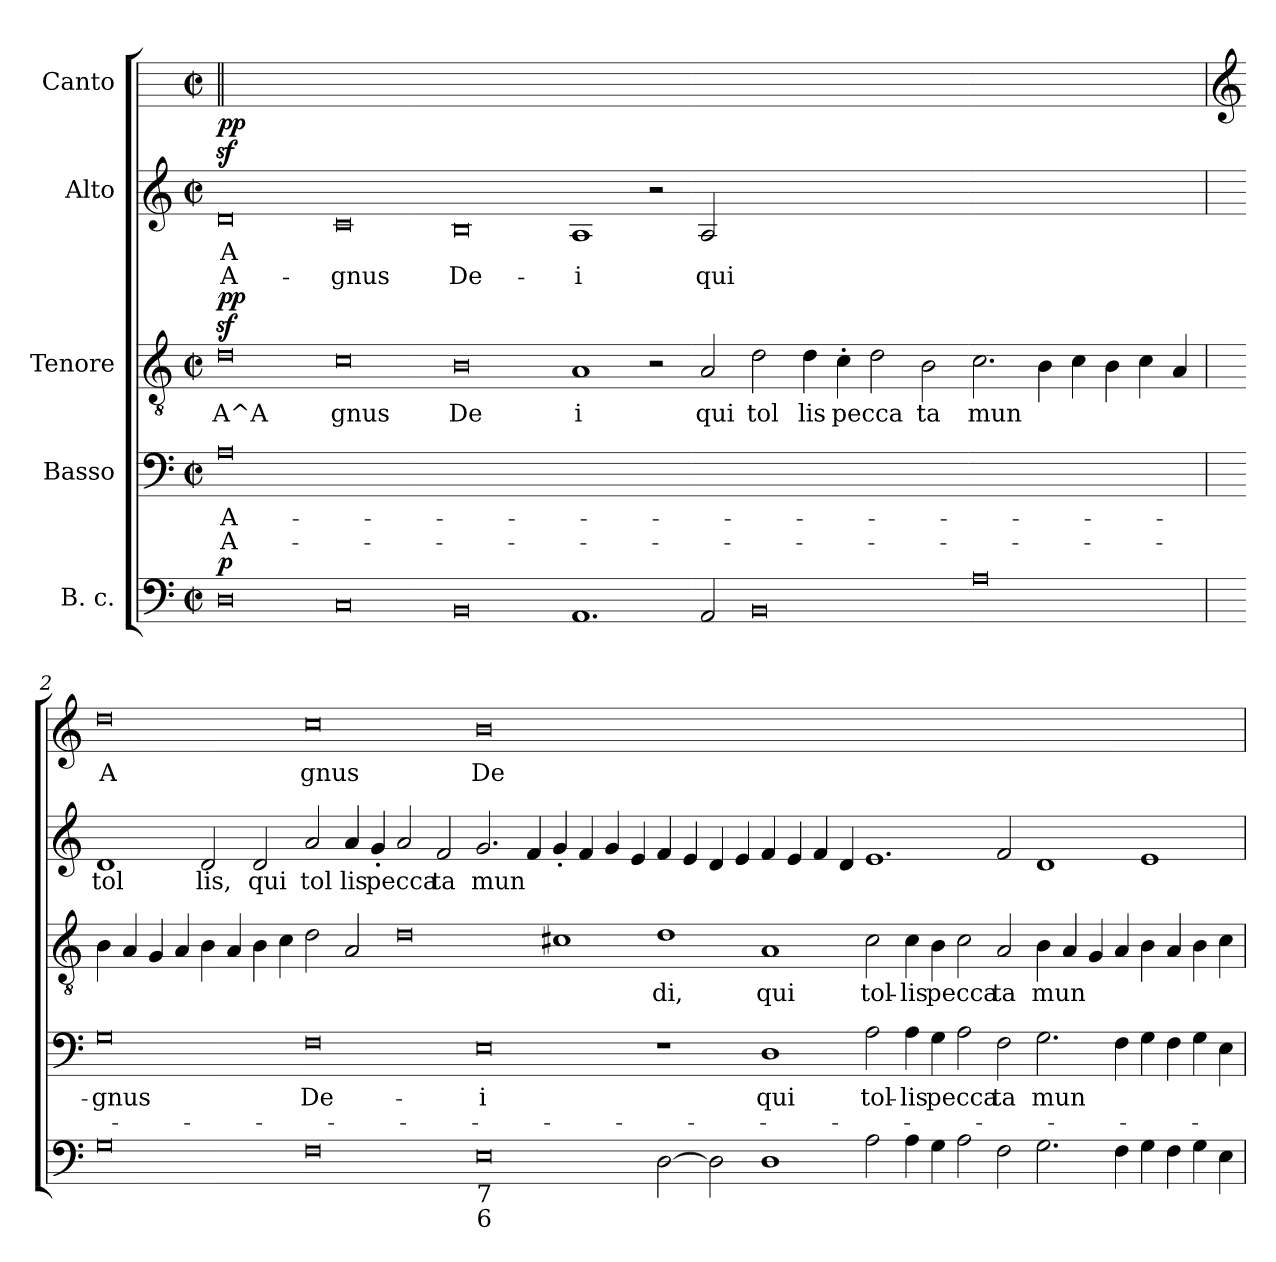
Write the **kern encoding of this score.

**kern	**dynam	**kern	**text	**text	**kern	**text	**dynam	**kern	**text	**text	**dynam	**kern	**text
*part5	*part5	*part4	*part4	*part4	*part3	*part3	*part3	*part2	*part2	*part2	*part2	*part1	*part1
*staff5	*staff5	*staff4	*staff4	*staff4	*staff3	*staff3	*staff3	*staff2	*staff2	*staff2	*staff2	*staff1	*staff1
*I"B. c.	*	*I"Basso	*	*	*I"Tenore	*	*	*I"Alto	*	*	*	*I"Canto	*
!!LO:PB:g=z
*stria5	*	*stria5	*	*	*stria5	*	*	*stria5	*	*	*	*stria5	*
*clefF4	*	*clefF4	*	*	*clefGv2	*	*	*clefG2	*	*	*	*	*
*k[]	*	*k[]	*	*	*k[]	*	*	*k[]	*	*	*	*k[]	*
*C:	*	*C:	*	*	*C:	*	*	*C:	*	*	*	*C:	*
*M2/2	*	*M2/2	*	*	*M2/2	*	*	*M2/2	*	*	*	*M2/2	*
*met(c|)	*	*met(c|)	*	*	*met(c|)	*	*	*met(c|)	*	*	*	*met(c|)	*
=1	=1	=1	=1	=1	=1	=1	=1	=1	=1	=1	=1	=1	=1
!	!LO:DY:a	!	!LO:LY:b:cj	!LO:LY:b:cj	!	!LO:LY:b:rj	!LO:DY:b	!	!LO:LY:b:rj	!LO:LY:b:rj	!	!	!
!	!	!	!	!	!	!	!LO:DY:n=1:a	!	!	!	!LO:DY:a	!	!
0D	p	0A	A-	-A-	0dz<	A^A	p p	0dz>	A	A-	pp	000.r	.
!	!	!	!	!	!	!LO:LY:b:rj	!	!	!LO:LY:b:rj	!LO:LY:b:rj	!	!	!
0C	.	000ryy	.	.	0c	gnus	.	0c	-	gnus	.	.	.
!	!	!	!	!	!	!LO:LY:b:rj	!	!	!LO:LY:b:rj	!LO:LY:b:rj	!	!	!
0BB	.	.	.	.	0B	De	.	0B	.	De-	.	.	.
!	!	!	!	!	!	!LO:LY:b:rj	!	!	!LO:LY:b:rj	!LO:LY:b:rj	!	!	!
1.AA	.	.	.	.	1A	i	.	1A	-	i	.	.	.
.	.	.	.	.	2r	.	.	2r	.	.	.	.	.
!	!	!	!	!	!	!LO:LY:b:rj	!	!	!LO:LY:b:rj	!LO:LY:b:rj	!	!	!
2AA/	.	.	.	.	2A/	qui	.	2A/	.	qui	.	.	.
!	!	!	!	!	!	!LO:LY:b:rj	!	!	!	!	!	!	!
0BB	.	.	.	.	2d\	tol	.	00ryy	.	.	.	.	.
!	!	!	!	!	!	!LO:LY:b:rj	!	!	!	!	!	!	!
.	.	.	.	.	4d\	lis	.	.	.	.	.	.	.
!	!	!	!	!	!	!LO:LY:b:rj	!	!	!	!	!	!	!
.	.	.	.	.	4c'<\	pecca	.	.	.	.	.	.	.
!	!	!	!	!	!	!LO:LY:b:rj	!	!	!	!	!	!	!
.	.	.	.	.	2d\	.	.	.	.	.	.	.	.
!	!	!	!	!	!	!LO:LY:b:rj	!	!	!	!	!	!	!
.	.	.	.	.	2B\	ta	.	.	.	.	.	.	.
!	!	!	!	!	!	!LO:LY:b:rj	!	!	!	!	!	!	!
0A	.	0ryy	.	.	2.c\	mun	.	.	.	.	.	.	.
!	!	!	!	!	!	!LO:LY:b:rj	!	!	!	!	!	!	!
.	.	.	.	.	4B\	.	.	.	.	.	.	.	.
!	!	!	!	!	!	!LO:LY:b:rj	!	!	!	!	!	!	!
.	.	.	.	.	4c\	.	.	.	.	.	.	.	.
!	!	!	!	!	!	!LO:LY:b:rj	!	!	!	!	!	!	!
.	.	.	.	.	4B\	.	.	.	.	.	.	.	.
!	!	!	!	!	!	!LO:LY:b:rj	!	!	!	!	!	!	!
.	.	.	.	.	4c\	.	.	.	.	.	.	.	.
!	!	!	!	!	!	!LO:LY:b:rj	!	!	!	!	!	!	!
.	.	.	.	.	4A/	.	.	.	.	.	.	.	.
!!LO:LB:g=z
=2	=2	=2	=2	=2	=2	=2	=2	=2	=2	=2	=2	=2	=2
*	*	*	*	*	*	*	*	*	*	*	*	*clefG2	*
!	!	!	!LO:LY:b:cj	!	!	!LO:LY:b:rj	!	!	!LO:LY:b:rj	!	!	!	!LO:LY:b:cj
0G	.	0G	-gnus	.	4B\	.	.	1d	tol	.	.	0dd	A
!	!	!	!	!	!	!LO:LY:b:rj	!	!	!	!	!	!	!
.	.	.	.	.	4A/	.	.	.	.	.	.	.	.
!	!	!	!	!	!	!LO:LY:b:rj	!	!	!	!	!	!	!
.	.	.	.	.	4G/	.	.	.	.	.	.	.	.
!	!	!	!	!	!	!LO:LY:b:rj	!	!	!	!	!	!	!
.	.	.	.	.	4A/	.	.	.	.	.	.	.	.
!	!	!	!	!	!	!LO:LY:b:rj	!	!	!LO:LY:b:rj	!	!	!	!
.	.	.	.	.	4B\	.	.	2d/	lis,	.	.	.	.
!	!	!	!	!	!	!LO:LY:b:rj	!	!	!	!	!	!	!
.	.	.	.	.	4A/	.	.	.	.	.	.	.	.
!	!	!	!	!	!	!LO:LY:b:rj	!	!	!LO:LY:b:rj	!	!	!	!
.	.	.	.	.	4B\	.	.	2d/	qui	.	.	.	.
!	!	!	!	!	!	!LO:LY:b:rj	!	!	!	!	!	!	!
.	.	.	.	.	4c\	.	.	.	.	.	.	.	.
!	!	!	!LO:LY:b:cj	!	!	!LO:LY:b:rj	!	!	!LO:LY:b:rj	!	!	!	!LO:LY:b:cj
0F	.	0F	De-	.	2d\	.	.	2a/	tol	.	.	0cc	gnus
!	!	!	!	!	!	!LO:LY:b:rj	!	!	!LO:LY:b:rj	!	!	!	!
.	.	.	.	.	2A/	.	.	4a/	lis	.	.	.	.
!	!	!	!	!	!	!	!	!	!LO:LY:b:rj	!	!	!	!
.	.	.	.	.	.	.	.	4g'>/	pecca	.	.	.	.
!	!	!	!	!	!	!LO:LY:b:rj	!	!	!LO:LY:b:rj	!	!	!	!
.	.	.	.	.	0d	.	.	2a/	.	.	.	.	.
!	!	!	!	!	!	!	!	!	!LO:LY:b:rj	!	!	!	!
.	.	.	.	.	.	.	.	2f/	ta	.	.	.	.
!LO:TX:b:t=7	!	!	!	!	!	!	!	!	!	!	!	!	!
!LO:TX:b:t=6	!	!	!	!	!	!	!	!	!	!	!	!	!
!	!	!	!LO:LY:b:cj	!	!	!	!	!	!LO:LY:b:rj	!	!	!	!LO:LY:b:cj
0E	.	0E	-i	.	.	.	.	2.g/	mun	.	.	0b	De
!	!	!	!	!	!	!	!	!	!LO:LY:b:rj	!	!	!	!
.	.	.	.	.	.	.	.	4f/	.	.	.	.	.
!	!	!	!	!	!	!LO:LY:b:rj	!	!	!LO:LY:b:rj	!	!	!	!
.	.	.	.	.	1c#X	.	.	4g'>/	.	.	.	.	.
!	!	!	!	!	!	!	!	!	!LO:LY:b:rj	!	!	!	!
.	.	.	.	.	.	.	.	4f/	.	.	.	.	.
!	!	!	!	!	!	!	!	!	!LO:LY:b:rj	!	!	!	!
.	.	.	.	.	.	.	.	4g/	.	.	.	.	.
!	!	!	!	!	!	!	!	!	!LO:LY:b:rj	!	!	!	!
.	.	.	.	.	.	.	.	4e/	.	.	.	.	.
!	!	!	!	!	!	!LO:LY:b:rj	!	!	!LO:LY:b:rj	!	!	!	!
[>2D\	.	1r	.	.	1d	di,	.	4f/	.	.	.	00.ryy	.
!	!	!	!	!	!	!	!	!	!LO:LY:b:rj	!	!	!	!
.	.	.	.	.	.	.	.	4e/	.	.	.	.	.
!	!	!	!	!	!	!	!	!	!LO:LY:b:rj	!	!	!	!
2D\]	.	.	.	.	.	.	.	4d/	.	.	.	.	.
!	!	!	!	!	!	!	!	!	!LO:LY:b:rj	!	!	!	!
.	.	.	.	.	.	.	.	4e/	.	.	.	.	.
!	!	!	!LO:LY:b:cj	!	!	!LO:LY:b:rj	!	!	!LO:LY:b:rj	!	!	!	!
1D	.	1D	qui	.	1A	qui	.	4f/	.	.	.	.	.
!	!	!	!	!	!	!	!	!	!LO:LY:b:rj	!	!	!	!
.	.	.	.	.	.	.	.	4e/	.	.	.	.	.
!	!	!	!	!	!	!	!	!	!LO:LY:b:rj	!	!	!	!
.	.	.	.	.	.	.	.	4f/	.	.	.	.	.
!	!	!	!	!	!	!	!	!	!LO:LY:b:rj	!	!	!	!
.	.	.	.	.	.	.	.	4d/	.	.	.	.	.
!	!	!	!LO:LY:b:cj	!	!	!LO:LY:b:rj	!	!	!LO:LY:b:rj	!	!	!	!
2A\	.	2A\	tol-	.	2c#\	tol-	.	1.e	.	.	.	.	.
!	!	!	!LO:LY:b:cj	!	!	!LO:LY:b:rj	!	!	!	!	!	!	!
4A\	.	4A\	-lis	.	4c#\	-lis	.	.	.	.	.	.	.
!	!	!	!LO:LY:b:cj	!	!	!LO:LY:b:rj	!	!	!	!	!	!	!
4G\	.	4G\	pecca-	.	4B\	pecca-	.	.	.	.	.	.	.
!	!	!	!LO:LY:b:cj	!	!	!LO:LY:b:rj	!	!	!	!	!	!	!
2A\	.	2A\	--	.	2c#\	--	.	.	.	.	.	.	.
!	!	!	!LO:LY:b:cj	!	!	!LO:LY:b:rj	!	!	!LO:LY:b:rj	!	!	!	!
2F\	.	2F\	-ta	.	2A/	-ta	.	2f/	.	.	.	.	.
!	!	!	!LO:LY:b:cj	!	!	!LO:LY:b:rj	!	!	!LO:LY:b:rj	!	!	!	!
2.G\	.	2.G\	mun-	.	4B\	mun-	.	1d	.	.	.	.	.
!	!	!	!	!	!	!LO:LY:b:rj	!	!	!	!	!	!	!
.	.	.	.	.	4A/	--	.	.	.	.	.	.	.
!	!	!	!	!	!	!LO:LY:b:rj	!	!	!	!	!	!	!
.	.	.	.	.	4G/	--	.	.	.	.	.	.	.
!	!	!	!LO:LY:b:cj	!	!	!LO:LY:b:rj	!	!	!	!	!	!	!
4F\	.	4F\	--	.	4A/	--	.	.	.	.	.	.	.
!	!	!	!LO:LY:b:cj	!	!	!LO:LY:b:rj	!	!	!LO:LY:b:rj	!	!	!	!
4G\	.	4G\	--	.	4B\	--	.	1e	.	.	.	.	.
!	!	!	!LO:LY:b:cj	!	!	!LO:LY:b:rj	!	!	!	!	!	!	!
4F\	.	4F\	--	.	4A/	--	.	.	.	.	.	.	.
!	!	!	!LO:LY:b:cj	!	!	!LO:LY:b:rj	!	!	!	!	!	!	!
4G\	.	4G\	--	.	4B\	--	.	.	.	.	.	.	.
!	!	!	!LO:LY:b:cj	!	!	!LO:LY:b:rj	!	!	!	!	!	!	!
4E\	.	4E\	--	.	4c#\	--	.	.	.	.	.	.	.
=	=	=	=	=	=	=	=	=	=	=	=	=	=
*-	*-	*-	*-	*-	*-	*-	*-	*-	*-	*-	*-	*-	*-
